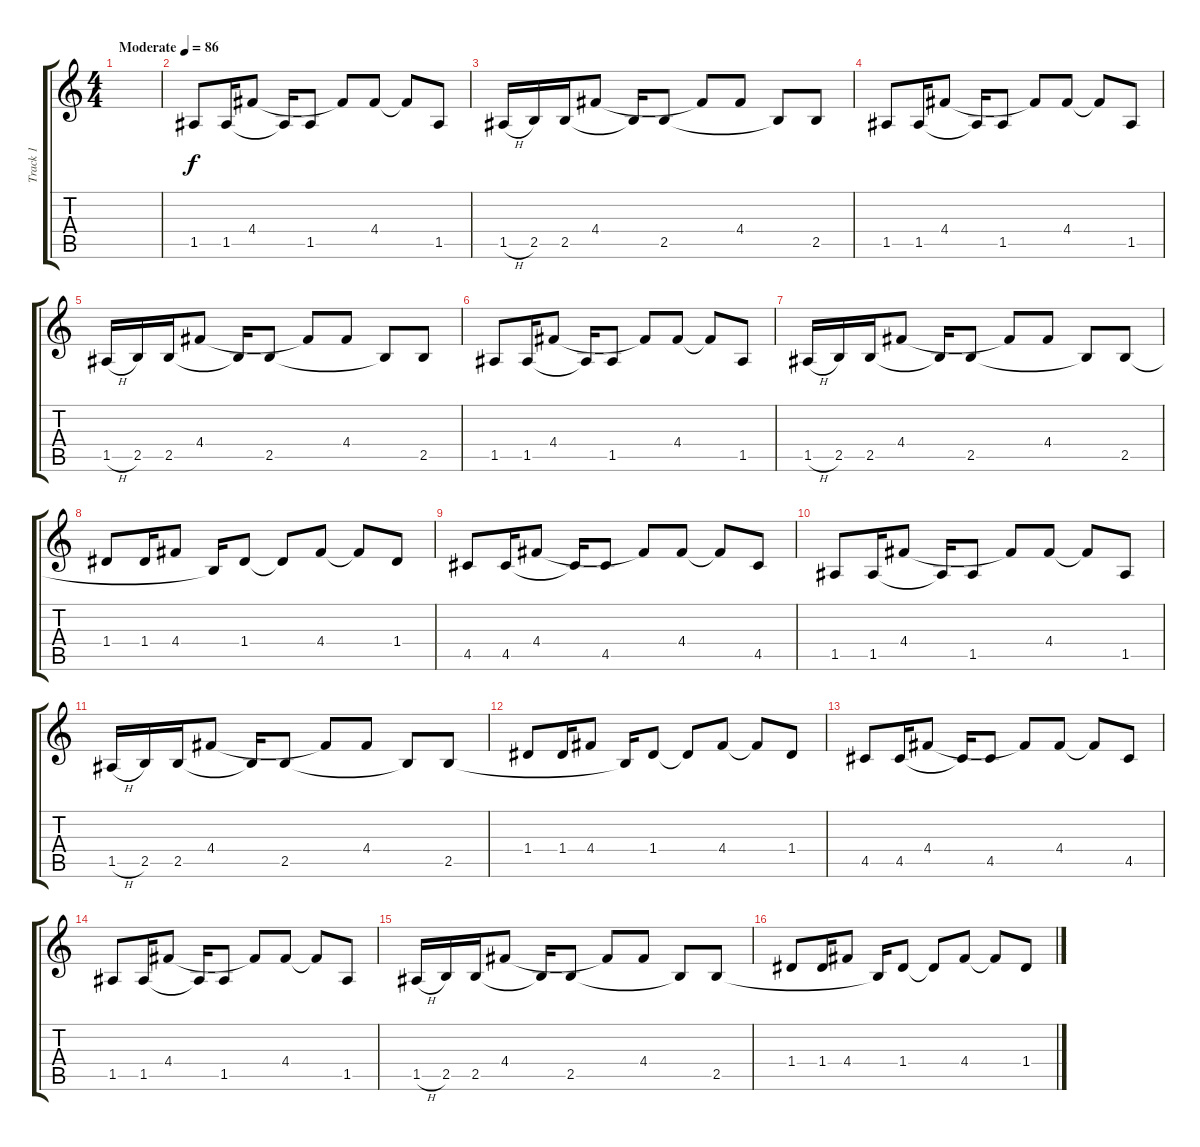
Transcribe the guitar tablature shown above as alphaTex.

\track ("Track 1" "Track 1") {instrument electricguitarclean}
\staff {score tabs}
\tuning (E4 B3 G3 D3 A2 E2) {hide}
\ts (4 4)
\tempo (86 "Moderate")
\clef g2
\ks c
|
1.5.8 1.5.16 4.4.8 1.5{t}.16 1.5.8 4.4{t}.8 4.4.8 4.4{t}.8 1.5.8 |
1.5{h}.16 2.5.16 2.5.16 4.4.8 2.5{t}.16 2.5.8 4.4{t}.8 4.4.8 2.5{t}.8 2.5.8 |
1.5.8 1.5.16 4.4.8 1.5{t}.16 1.5.8 4.4{t}.8 4.4.8 4.4{t}.8 1.5.8 |
1.5{h}.16 2.5.16 2.5.16 4.4.8 2.5{t}.16 2.5.8 4.4{t}.8 4.4.8 2.5{t}.8 2.5.8 |
1.5.8 1.5.16 4.4.8 1.5{t}.16 1.5.8 4.4{t}.8 4.4.8 4.4{t}.8 1.5.8 |
1.5{h}.16 2.5.16 2.5.16 4.4.8 2.5{t}.16 2.5.8 4.4{t}.8 4.4.8 2.5{t}.8 2.5.8 |
1.4.8 1.4.16 4.4.8 2.5{t}.16 1.4.8 1.4{t}.8 4.4.8 4.4{t}.8 1.4.8 |
4.5.8 4.5.16 4.4.8 4.5{t}.16 4.5.8 4.4{t}.8 4.4.8 4.4{t}.8 4.5.8 |
1.5.8 1.5.16 4.4.8 1.5{t}.16 1.5.8 4.4{t}.8 4.4.8 4.4{t}.8 1.5.8 |
1.5{h}.16 2.5.16 2.5.16 4.4.8 2.5{t}.16 2.5.8 4.4{t}.8 4.4.8 2.5{t}.8 2.5.8 |
1.4.8 1.4.16 4.4.8 2.5{t}.16 1.4.8 1.4{t}.8 4.4.8 4.4{t}.8 1.4.8 |
4.5.8 4.5.16 4.4.8 4.5{t}.16 4.5.8 4.4{t}.8 4.4.8 4.4{t}.8 4.5.8 |
1.5.8 1.5.16 4.4.8 1.5{t}.16 1.5.8 4.4{t}.8 4.4.8 4.4{t}.8 1.5.8 |
1.5{h}.16 2.5.16 2.5.16 4.4.8 2.5{t}.16 2.5.8 4.4{t}.8 4.4.8 2.5{t}.8 2.5.8 |
1.4.8 1.4.16 4.4.8 2.5{t}.16 1.4.8 1.4{t}.8 4.4.8 4.4{t}.8 1.4.8
